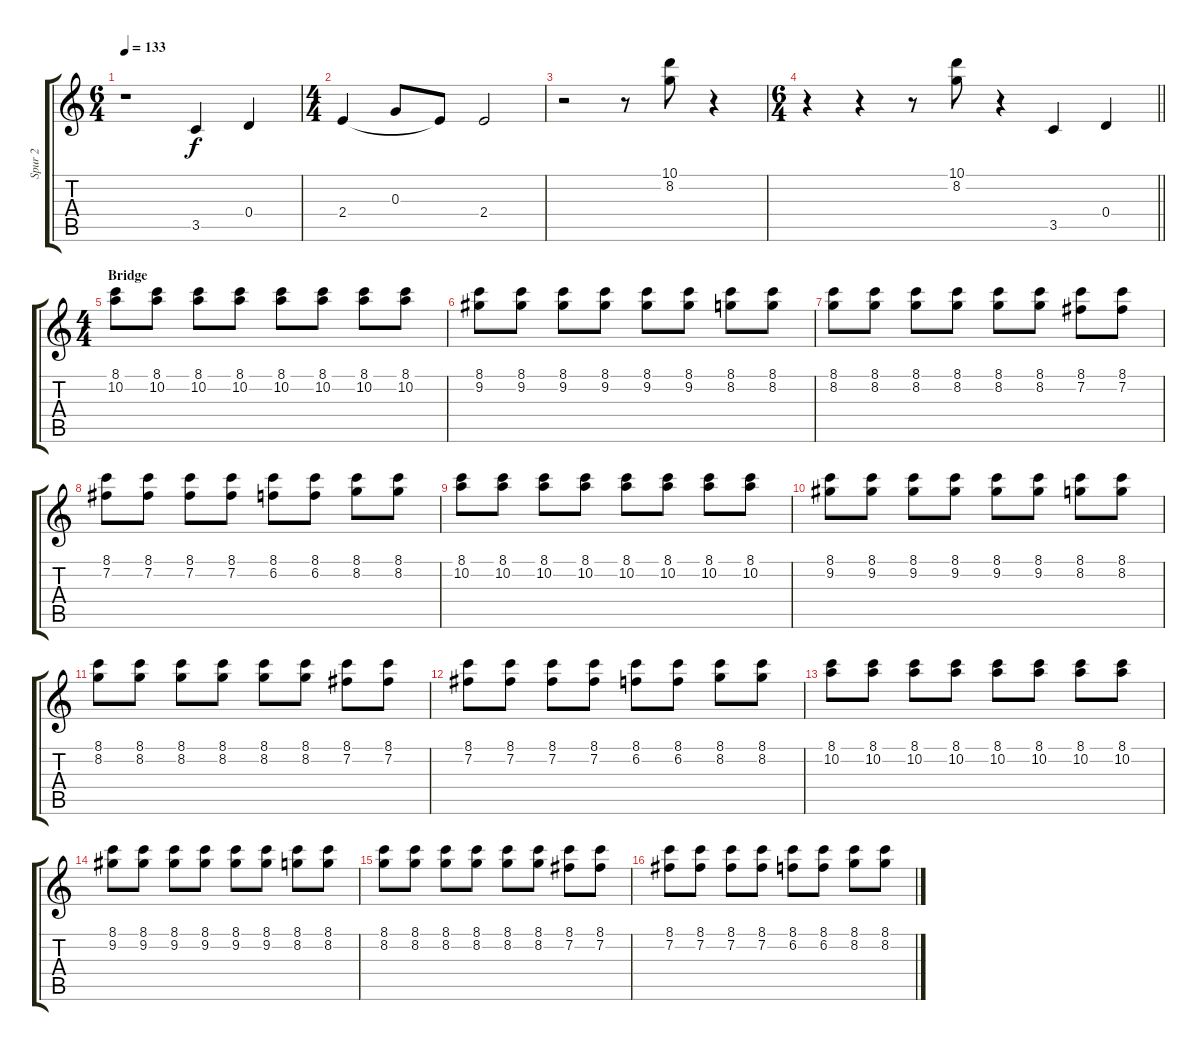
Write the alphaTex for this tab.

\track ("Spur 2" "Spur 2") {instrument distortionguitar}
\staff {score tabs}
\tuning (E4 B3 G3 D3 A2 E2) {hide}
\ts (6 4)
\tempo 133
\clef g2
\ks c
r.1{dy f} 3.5.4 0.4.4 |
\ts (4 4)
2.4.4 0.3.8 2.4{t}.8 2.4.2 |
r.2 r.8 (10.1 8.2).8 r.4 |
\ts (6 4)
\barLineRight lightlight
r.4 r.4 r.8 (10.1 8.2).8 r.4 3.5.4 0.4.4 |
\ts (4 4)
\section ("" "Bridge")
(8.1 10.2).8 (8.1 10.2).8 (8.1 10.2).8 (8.1 10.2).8 (8.1 10.2).8 (8.1 10.2).8 (8.1 10.2).8 (8.1 10.2).8 |
(8.1 9.2).8 (8.1 9.2).8 (8.1 9.2).8 (8.1 9.2).8 (8.1 9.2).8 (8.1 9.2).8 (8.1 8.2).8 (8.1 8.2).8 |
(8.1 8.2).8 (8.1 8.2).8 (8.1 8.2).8 (8.1 8.2).8 (8.1 8.2).8 (8.1 8.2).8 (8.1 7.2).8 (8.1 7.2).8 |
(8.1 7.2).8 (8.1 7.2).8 (8.1 7.2).8 (8.1 7.2).8 (8.1 6.2).8 (8.1 6.2).8 (8.1 8.2).8 (8.1 8.2).8 |
(8.1 10.2).8 (8.1 10.2).8 (8.1 10.2).8 (8.1 10.2).8 (8.1 10.2).8 (8.1 10.2).8 (8.1 10.2).8 (8.1 10.2).8 |
(8.1 9.2).8 (8.1 9.2).8 (8.1 9.2).8 (8.1 9.2).8 (8.1 9.2).8 (8.1 9.2).8 (8.1 8.2).8 (8.1 8.2).8 |
(8.1 8.2).8 (8.1 8.2).8 (8.1 8.2).8 (8.1 8.2).8 (8.1 8.2).8 (8.1 8.2).8 (8.1 7.2).8 (8.1 7.2).8 |
(8.1 7.2).8 (8.1 7.2).8 (8.1 7.2).8 (8.1 7.2).8 (8.1 6.2).8 (8.1 6.2).8 (8.1 8.2).8 (8.1 8.2).8 |
(8.1 10.2).8 (8.1 10.2).8 (8.1 10.2).8 (8.1 10.2).8 (8.1 10.2).8 (8.1 10.2).8 (8.1 10.2).8 (8.1 10.2).8 |
(8.1 9.2).8 (8.1 9.2).8 (8.1 9.2).8 (8.1 9.2).8 (8.1 9.2).8 (8.1 9.2).8 (8.1 8.2).8 (8.1 8.2).8 |
(8.1 8.2).8 (8.1 8.2).8 (8.1 8.2).8 (8.1 8.2).8 (8.1 8.2).8 (8.1 8.2).8 (8.1 7.2).8 (8.1 7.2).8 |
(8.1 7.2).8 (8.1 7.2).8 (8.1 7.2).8 (8.1 7.2).8 (8.1 6.2).8 (8.1 6.2).8 (8.1 8.2).8 (8.1 8.2).8
